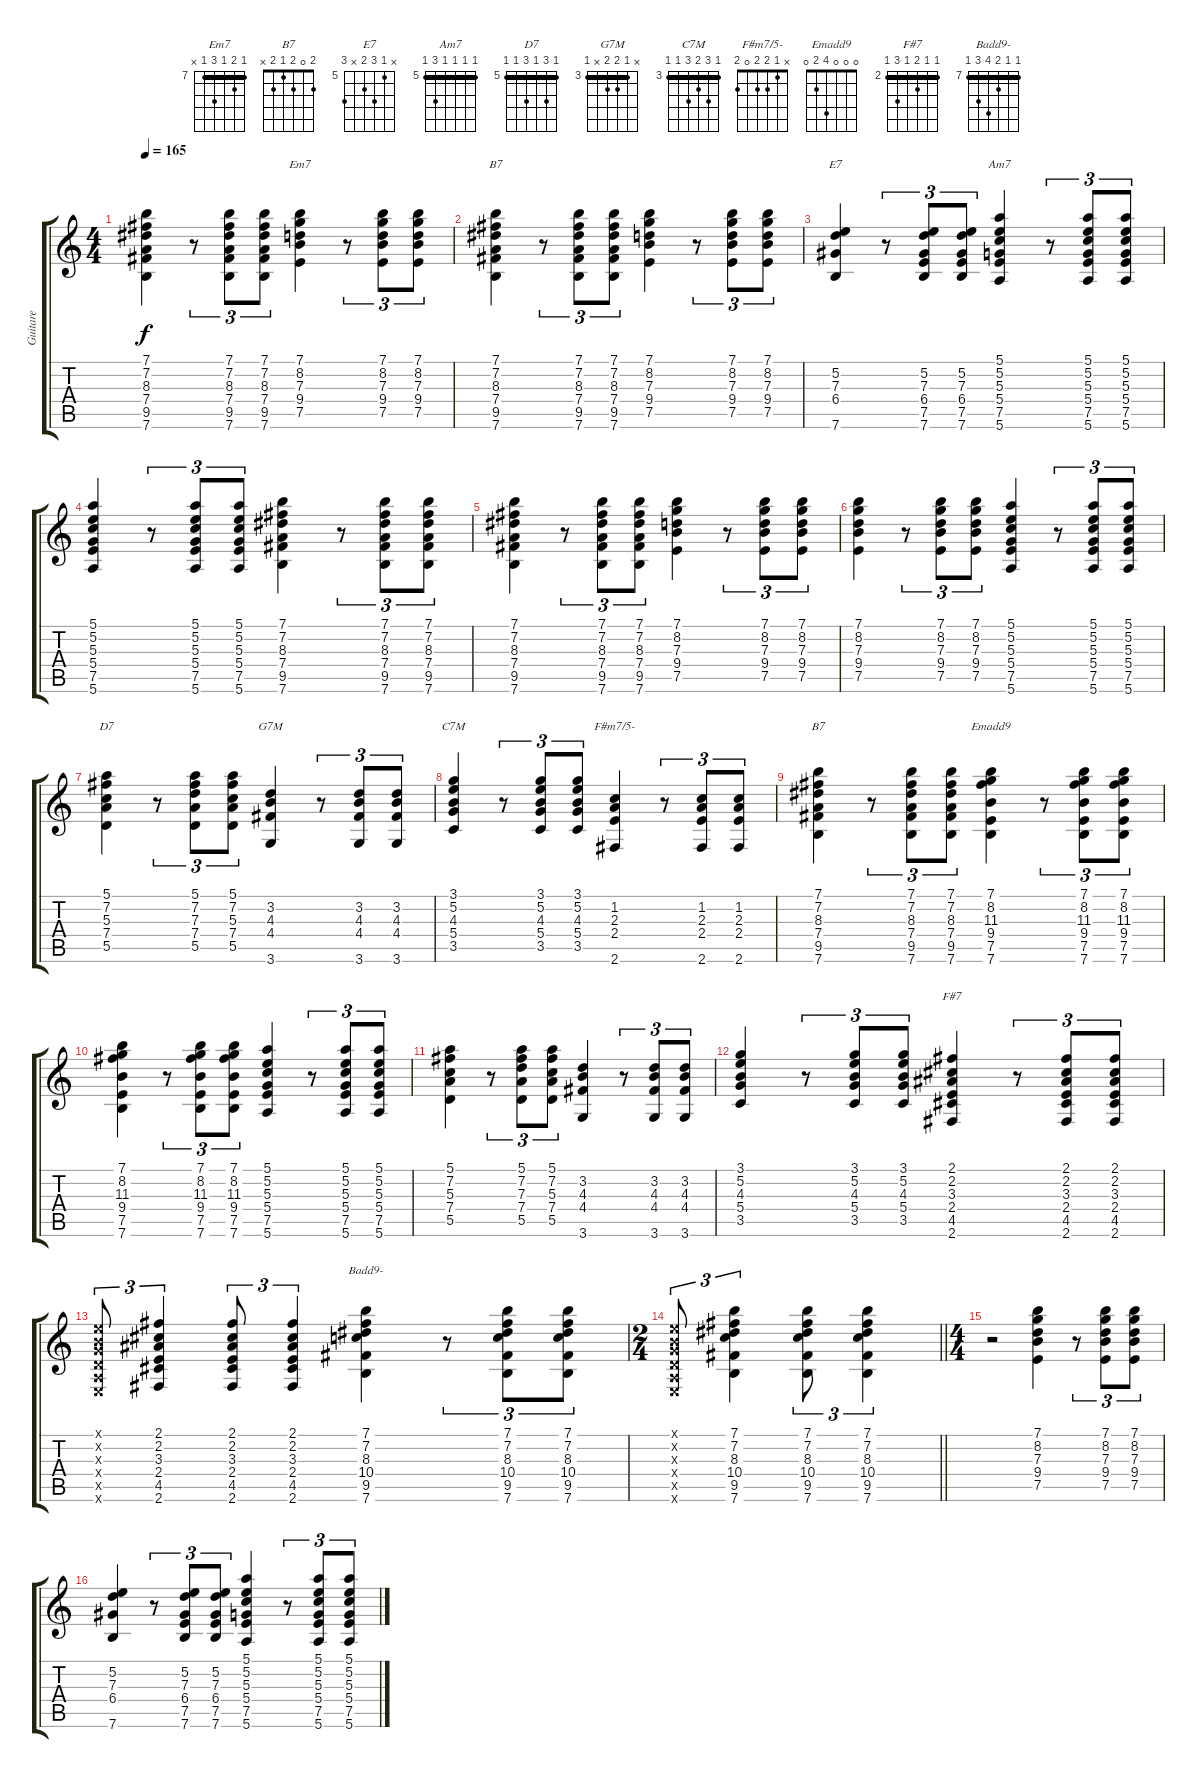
\track ("Guitare" "Guitare") {instrument acousticguitarsteel}
\staff {score tabs}
\tuning (E4 B3 G3 D3 A2 E2) {hide}
\chord ("Em7" 7 8 7 9 7 x) {firstfret 7 barre 7}
\chord ("B7" 7 7 8 7 9 7) {firstfret 7 barre 7}
\chord ("E7" x 5 7 6 x 7) {firstfret 5}
\chord ("Am7" 5 5 5 5 7 5) {firstfret 5 barre 5}
\chord ("D7" 5 7 5 7 5 5) {firstfret 5 barre 5}
\chord ("G7M" x 3 4 4 x 3) {firstfret 3 barre 3}
\chord ("C7M" 3 5 4 5 3 3) {firstfret 3 barre 3}
\chord ("F#m7/5-" x 1 2 2 0 2)
\chord ("B7" 2 0 2 1 2 x)
\chord ("Emadd9" 0 0 0 4 2 0)
\chord ("F#7" 2 2 3 2 4 2) {firstfret 2 barre 2}
\chord ("Badd9-" 7 7 8 10 9 7) {firstfret 7 barre 7}
\ts (4 4)
\tempo 165
\clef g2
\ks c
(7.1 7.2 8.3 7.4 9.5 7.6).4{dy f} r.8{tu (3 2)} (7.1 7.2 8.3 7.4 9.5 7.6).8{tu (3 2)} (7.1 7.2 8.3 7.4 9.5 7.6).8{tu (3 2)} (7.1 8.2 7.3 9.4 7.5).4{ch "Em7"} r.8{tu (3 2)} (7.1 8.2 7.3 9.4 7.5).8{tu (3 2)} (7.1 8.2 7.3 9.4 7.5).8{tu (3 2)} |
(7.1 7.2 8.3 7.4 9.5 7.6).4{ch "B7"} r.8{tu (3 2)} (7.1 7.2 8.3 7.4 9.5 7.6).8{tu (3 2)} (7.1 7.2 8.3 7.4 9.5 7.6).8{tu (3 2)} (7.1 8.2 7.3 9.4 7.5).4 r.8{tu (3 2)} (7.1 8.2 7.3 9.4 7.5).8{tu (3 2)} (7.1 8.2 7.3 9.4 7.5).8{tu (3 2)} |
(5.2 7.3 6.4 7.6).4{ch "E7"} r.8{tu (3 2)} (5.2 7.3 6.4 7.5 7.6).8{tu (3 2)} (5.2 7.3 6.4 7.5 7.6).8{tu (3 2)} (5.1 5.2 5.3 5.4 7.5 5.6).4{ch "Am7"} r.8{tu (3 2)} (5.1 5.2 5.3 5.4 7.5 5.6).8{tu (3 2)} (5.1 5.2 5.3 5.4 7.5 5.6).8{tu (3 2)} |
(5.1 5.2 5.3 5.4 7.5 5.6).4 r.8{tu (3 2)} (5.1 5.2 5.3 5.4 7.5 5.6).8{tu (3 2)} (5.1 5.2 5.3 5.4 7.5 5.6).8{tu (3 2)} (7.1 7.2 8.3 7.4 9.5 7.6).4 r.8{tu (3 2)} (7.1 7.2 8.3 7.4 9.5 7.6).8{tu (3 2)} (7.1 7.2 8.3 7.4 9.5 7.6).8{tu (3 2)} |
(7.1 7.2 8.3 7.4 9.5 7.6).4 r.8{tu (3 2)} (7.1 7.2 8.3 7.4 9.5 7.6).8{tu (3 2)} (7.1 7.2 8.3 7.4 9.5 7.6).8{tu (3 2)} (7.1 8.2 7.3 9.4 7.5).4 r.8{tu (3 2)} (7.1 8.2 7.3 9.4 7.5).8{tu (3 2)} (7.1 8.2 7.3 9.4 7.5).8{tu (3 2)} |
(7.1 8.2 7.3 9.4 7.5).4 r.8{tu (3 2)} (7.1 8.2 7.3 9.4 7.5).8{tu (3 2)} (7.1 8.2 7.3 9.4 7.5).8{tu (3 2)} (5.1 5.2 5.3 5.4 7.5 5.6).4 r.8{tu (3 2)} (5.1 5.2 5.3 5.4 7.5 5.6).8{tu (3 2)} (5.1 5.2 5.3 5.4 7.5 5.6).8{tu (3 2)} |
(5.1 7.2 5.3 7.4 5.5).4{ch "D7"} r.8{tu (3 2)} (5.1 7.2 7.3 7.4 5.5).8{tu (3 2)} (5.1 7.2 5.3 7.4 5.5).8{tu (3 2)} (3.2 4.3 4.4 3.6).4{ch "G7M"} r.8{tu (3 2)} (3.2 4.3 4.4 3.6).8{tu (3 2)} (3.2 4.3 4.4 3.6).8{tu (3 2)} |
(3.1 5.2 4.3 5.4 3.5).4{ch "C7M"} r.8{tu (3 2)} (3.1 5.2 4.3 5.4 3.5).8{tu (3 2)} (3.1 5.2 4.3 5.4 3.5).8{tu (3 2)} (1.2 2.3 2.4 2.6).4{ch "F#m7/5-"} r.8{tu (3 2)} (1.2 2.3 2.4 2.6).8{tu (3 2)} (1.2 2.3 2.4 2.6).8{tu (3 2)} |
(7.1 7.2 8.3 7.4 9.5 7.6).4{ch "B7"} r.8{tu (3 2)} (7.1 7.2 8.3 7.4 9.5 7.6).8{tu (3 2)} (7.1 7.2 8.3 7.4 9.5 7.6).8{tu (3 2)} (7.1 8.2 11.3 9.4 7.5 7.6).4{ch "Emadd9"} r.8{tu (3 2)} (7.1 8.2 11.3 9.4 7.5 7.6).8{tu (3 2)} (7.1 8.2 11.3 9.4 7.5 7.6).8{tu (3 2)} |
(7.1 8.2 11.3 9.4 7.5 7.6).4 r.8{tu (3 2)} (7.1 8.2 11.3 9.4 7.5 7.6).8{tu (3 2)} (7.1 8.2 11.3 9.4 7.5 7.6).8{tu (3 2)} (5.1 5.2 5.3 5.4 7.5 5.6).4 r.8{tu (3 2)} (5.1 5.2 5.3 5.4 7.5 5.6).8{tu (3 2)} (5.1 5.2 5.3 5.4 7.5 5.6).8{tu (3 2)} |
(5.1 7.2 5.3 7.4 5.5).4 r.8{tu (3 2)} (5.1 7.2 7.3 7.4 5.5).8{tu (3 2)} (5.1 7.2 5.3 7.4 5.5).8{tu (3 2)} (3.2 4.3 4.4 3.6).4 r.8{tu (3 2)} (3.2 4.3 4.4 3.6).8{tu (3 2)} (3.2 4.3 4.4 3.6).8{tu (3 2)} |
(3.1 5.2 4.3 5.4 3.5).4 r.8{tu (3 2)} (3.1 5.2 4.3 5.4 3.5).8{tu (3 2)} (3.1 5.2 4.3 5.4 3.5).8{tu (3 2)} (2.1 2.2 3.3 2.4 4.5 2.6).4{ch "F#7"} r.8{tu (3 2)} (2.1 2.2 3.3 2.4 4.5 2.6).8{tu (3 2)} (2.1 2.2 3.3 2.4 4.5 2.6).8{tu (3 2)} |
(0.1{x} 0.2{x} 0.3{x} 0.4{x} 0.5{x} 0.6{x}).8{tu (3 2)} (2.1 2.2 3.3 2.4 4.5 2.6).4{tu (3 2)} (2.1 2.2 3.3 2.4 4.5 2.6).8{tu (3 2)} (2.1 2.2 3.3 2.4 4.5 2.6).4{tu (3 2)} (7.1 7.2 8.3 10.4 9.5 7.6).4{ch "Badd9-"} r.8{tu (3 2)} (7.1 7.2 8.3 10.4 9.5 7.6).8{tu (3 2)} (7.1 7.2 8.3 10.4 9.5 7.6).8{tu (3 2)} |
\ts (2 4)
\barLineRight lightlight
(0.1{x} 0.2{x} 0.3{x} 0.4{x} 0.5{x} 0.6{x}).8{tu (3 2)} (7.1 7.2 8.3 10.4 9.5 7.6).4{tu (3 2)} (7.1 7.2 8.3 10.4 9.5 7.6).8{tu (3 2)} (7.1 7.2 8.3 10.4 9.5 7.6).4{tu (3 2)} |
\ts (4 4)
r.2 (7.1 8.2 7.3 9.4 7.5).4 r.8{tu (3 2)} (7.1 8.2 7.3 9.4 7.5).8{tu (3 2)} (7.1 8.2 7.3 9.4 7.5).8{tu (3 2)} |
(5.2 7.3 6.4 7.6).4 r.8{tu (3 2)} (5.2 7.3 6.4 7.5 7.6).8{tu (3 2)} (5.2 7.3 6.4 7.5 7.6).8{tu (3 2)} (5.1 5.2 5.3 5.4 7.5 5.6).4 r.8{tu (3 2)} (5.1 5.2 5.3 5.4 7.5 5.6).8{tu (3 2)} (5.1 5.2 5.3 5.4 7.5 5.6).8{tu (3 2)}
